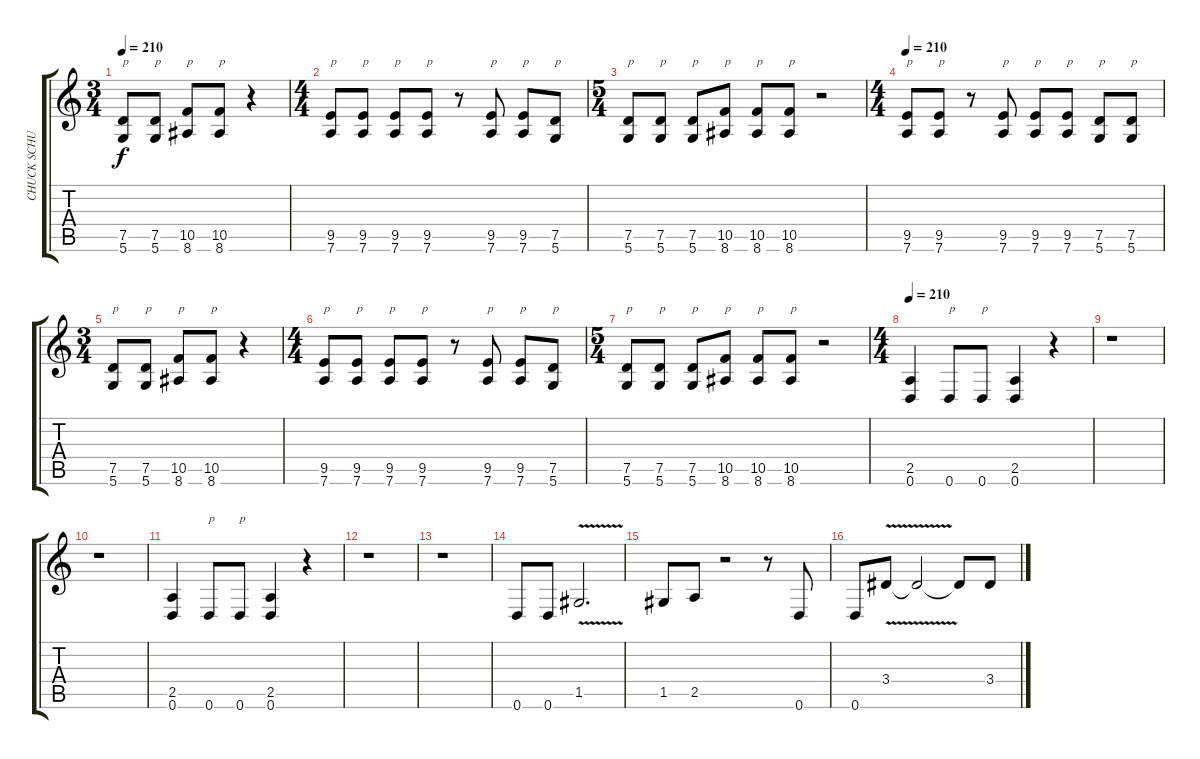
\track ("CHUCK SCHULDINER" "CHUCK SCHU") {instrument distortionguitar}
\staff {score tabs}
\tuning (D4 A3 F3 C3 G2 D2) {hide}
\ts (3 4)
\tempo 210
\clef g2
\ks c
(7.5 5.6).8{txt "p" dy f} (7.5 5.6).8{txt "p"} (10.5 8.6).8{txt "p"} (10.5 8.6).8{txt "p"} r.4 |
\ts (4 4)
(9.5 7.6).8{txt "p"} (9.5 7.6).8{txt "p"} (9.5 7.6).8{txt "p"} (9.5 7.6).8{txt "p"} r.8 (9.5 7.6).8{txt "p"} (9.5 7.6).8{txt "p"} (7.5 5.6).8{txt "p"} |
\ts (5 4)
(7.5 5.6).8{txt "p"} (7.5 5.6).8{txt "p"} (7.5 5.6).8{txt "p"} (10.5 8.6).8{txt "p"} (10.5 8.6).8{txt "p"} (10.5 8.6).8{txt "p"} r.2 |
\ts (4 4)
\tempo 210
(9.5 7.6).8{txt "p"} (9.5 7.6).8{txt "p"} r.8 (9.5 7.6).8{txt "p"} (9.5 7.6).8{txt "p"} (9.5 7.6).8{txt "p"} (7.5 5.6).8{txt "p"} (7.5 5.6).8{txt "p"} |
\ts (3 4)
(7.5 5.6).8{txt "p"} (7.5 5.6).8{txt "p"} (10.5 8.6).8{txt "p"} (10.5 8.6).8{txt "p"} r.4 |
\ts (4 4)
(9.5 7.6).8{txt "p"} (9.5 7.6).8{txt "p"} (9.5 7.6).8{txt "p"} (9.5 7.6).8{txt "p"} r.8 (9.5 7.6).8{txt "p"} (9.5 7.6).8{txt "p"} (7.5 5.6).8{txt "p"} |
\ts (5 4)
(7.5 5.6).8{txt "p"} (7.5 5.6).8{txt "p"} (7.5 5.6).8{txt "p"} (10.5 8.6).8{txt "p"} (10.5 8.6).8{txt "p"} (10.5 8.6).8{txt "p"} r.2 |
\ts (4 4)
\tempo 210
(2.5 0.6).4 0.6.8{txt "p"} 0.6.8{txt "p"} (2.5 0.6).4 r.4 |
r.1 |
r.1 |
(2.5 0.6).4 0.6.8{txt "p"} 0.6.8{txt "p"} (2.5 0.6).4 r.4 |
r.1 |
r.1 |
0.6.8 0.6.8 1.5{v}.2{d} |
1.5.8 2.5.8 r.2 r.8 0.6.8 |
0.6.8 3.4{v}.8 3.4{t}.2 3.4{t}.8 3.4.8
